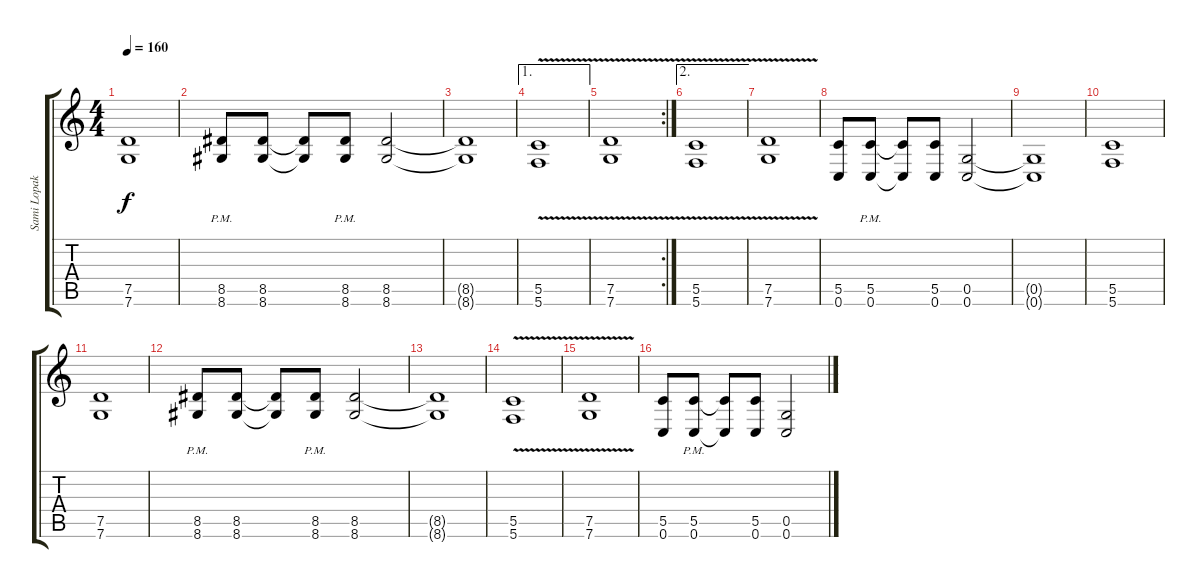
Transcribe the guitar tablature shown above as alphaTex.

\track ("Sami Lopakka" "Sami Lopak") {instrument distortionguitar}
\staff {score tabs}
\tuning (D4 A3 F3 C3 G2 C2) {hide}
\ts (4 4)
\tempo 160
\clef g2
\ks c
(7.5 7.6).1{dy f} |
(8.5{pm} 8.6).8 (8.5 8.6).8 (8.5{t} 8.6{t}).8 (8.5{pm} 8.6).8 (8.5 8.6).2 |
(8.5{t} 8.6{t}).1 |
\ae 1
(5.5{v} 5.6).1 |
\rc 2
(7.5{v} 7.6{v}).1 |
\ae 2
(5.5{v} 5.6).1 |
(7.5{v} 7.6{v}).1 |
(5.5 0.6).8 (5.5{pm} 0.6{pm}).8 (5.5{t} 0.6{t}).8 (5.5 0.6).8 (0.5 0.6).2 |
(0.5{t} 0.6{t}).1 |
(5.5 5.6).1 |
(7.5 7.6).1 |
(8.5{pm} 8.6).8 (8.5 8.6).8 (8.5{t} 8.6{t}).8 (8.5{pm} 8.6).8 (8.5 8.6).2 |
(8.5{t} 8.6{t}).1 |
(5.5{v} 5.6).1 |
(7.5{v} 7.6{v}).1 |
(5.5 0.6).8 (5.5{pm} 0.6{pm}).8 (5.5{t} 0.6{t}).8 (5.5 0.6).8 (0.5 0.6).2
